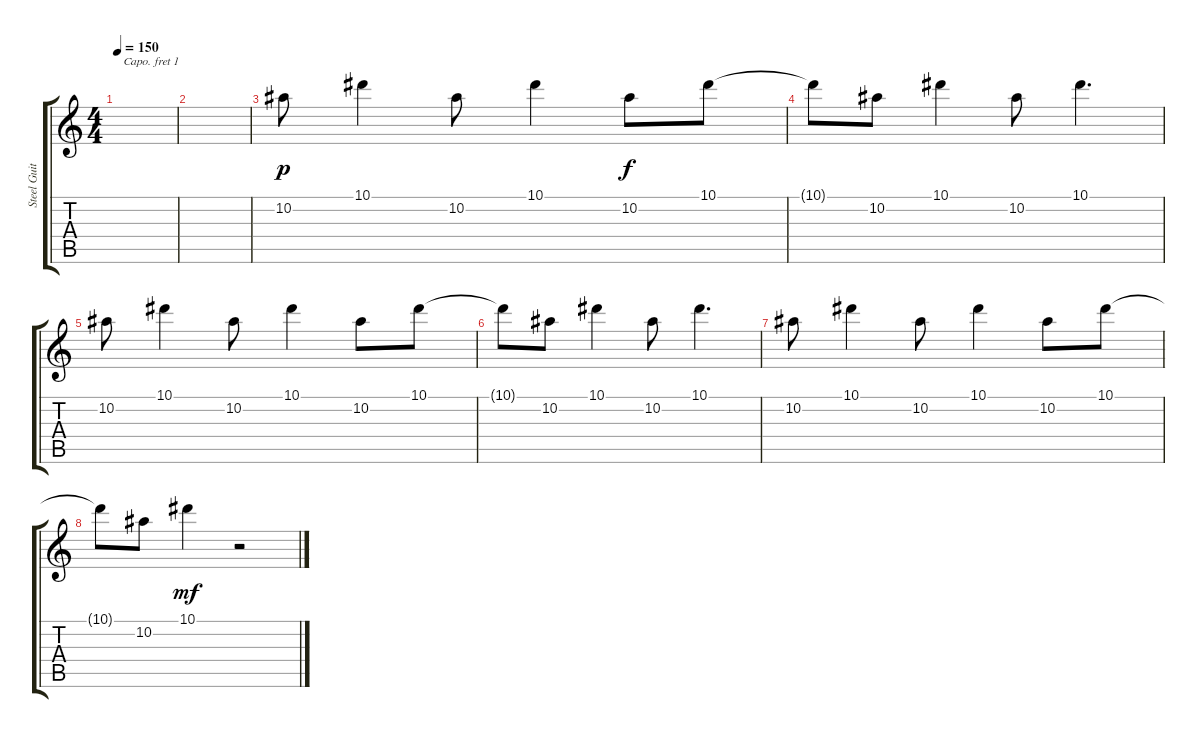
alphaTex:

\track ("Steel Guitar" "Steel Guit") {instrument acousticguitarsteel}
\staff {score tabs}
\capo 1
\tuning (E4 B3 G3 D3 A2 E2) {hide}
\ts (4 4)
\tempo 150
\clef g2
\ks c
|
|
10.2.8{dy p} 10.1.4 10.2.8 10.1.4 10.2.8{dy f} 10.1.8 |
10.1{t}.8 10.2.8 10.1.4 10.2.8 10.1.4{d} |
10.2.8 10.1.4 10.2.8 10.1.4 10.2.8 10.1.8 |
10.1{t}.8 10.2.8 10.1.4 10.2.8 10.1.4{d} |
10.2.8 10.1.4 10.2.8 10.1.4 10.2.8 10.1.8 |
10.1{t}.8 10.2.8 10.1.4{dy mf} r.2
